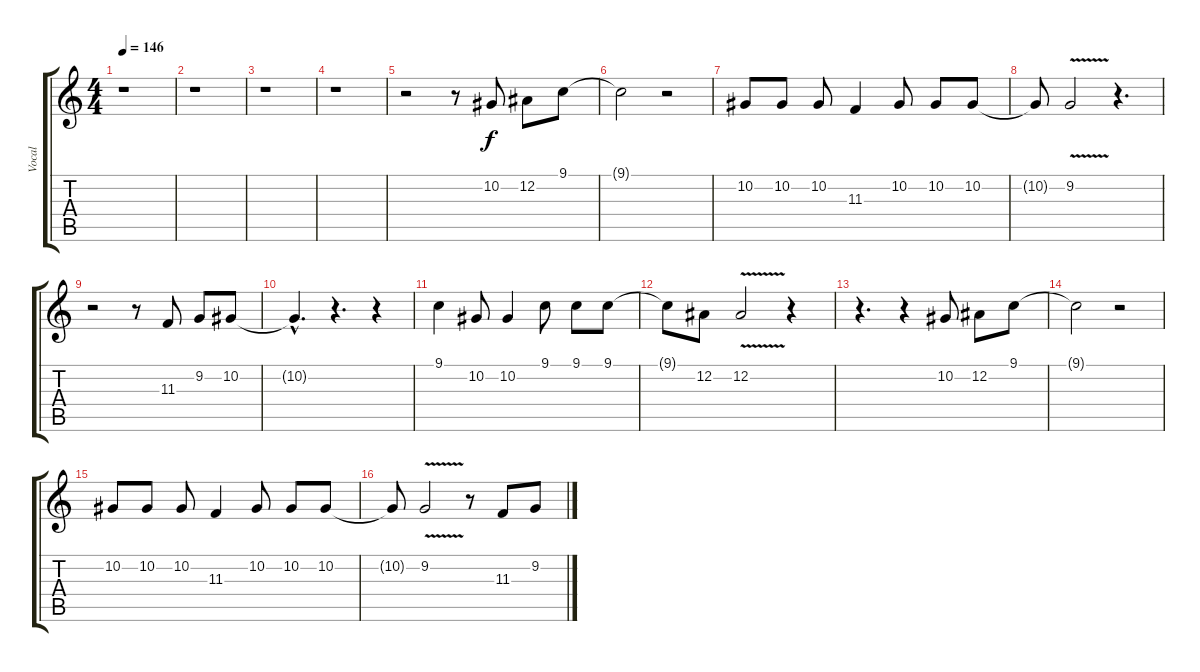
\track ("Vocal" "Vocal") {instrument viola}
\staff {score tabs}
\tuning (Eb4 Bb3 Gb3 Db3 Ab2 Eb2) {hide}
\ts (4 4)
\tempo 146
\clef g2
\ks c
r.1{dy f} |
r.1 |
r.1 |
r.1 |
r.2 r.8 10.2.8 12.2.8 9.1.8 |
9.1{t}.2 r.2 |
10.2.8 10.2.8 10.2.8 11.3.4 10.2.8 10.2.8 10.2.8 |
10.2{t}.8 9.2{v}.2 r.4{d} |
r.2 r.8 11.3.8 9.2.8 10.2.8 |
10.2{hac t}.4{d} r.4{d} r.4 |
9.1.4 10.2.8 10.2.4 9.1.8 9.1.8 9.1.8 |
9.1{t}.8 12.2.8 12.2{v}.2 r.4 |
r.4{d} r.4 10.2.8 12.2.8 9.1.8 |
9.1{t}.2 r.2 |
10.2.8 10.2.8 10.2.8 11.3.4 10.2.8 10.2.8 10.2.8 |
10.2{t}.8 9.2{v}.2 r.8 11.3.8 9.2.8
